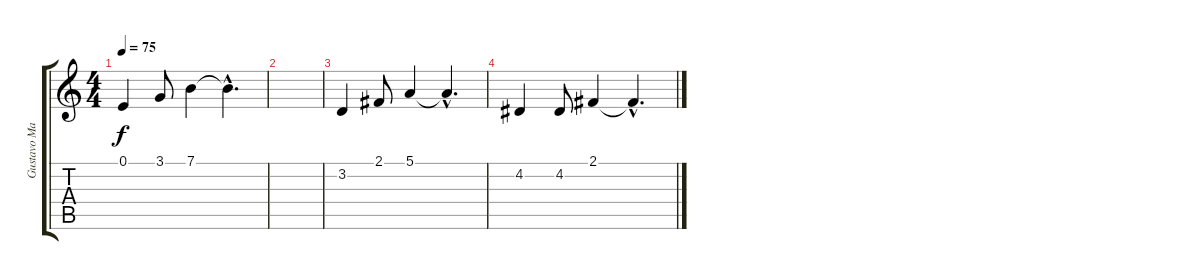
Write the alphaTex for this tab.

\track ("Gustavo Mauricio" "Gustavo Ma") {instrument marimba}
\staff {score tabs}
\tuning (E4 B3 G3 D3 A2 E2) {hide}
\ts (4 4)
\tempo 75
\clef g2
\ks c
0.1.4{dy f} 3.1.8 7.1.4 7.1{hac t}.4{d} |
|
3.2.4 2.1.8 5.1.4 5.1{hac t}.4{d} |
4.2.4 4.2.8 2.1.4 2.1{hac t}.4{d}
